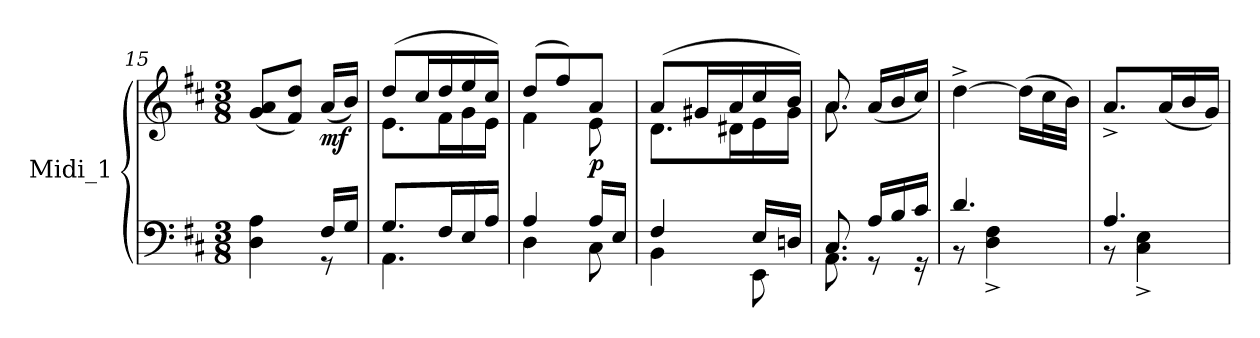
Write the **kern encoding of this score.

**kern	**kern	**dynam
*part1	*part1	*part1
*staff2	*staff1	*staff1/2
*I"Midi_1	*	*
*clefF4	*clefG2	*
*k[f#c#]	*k[f#c#]	*
*D:	*D:	*
*M3/8	*M3/8	*
=15	=15	=15
*^	*^	*
4D\ 4A\	4ryy	(<8g/ 8a/L	4ryy	.
.	.	8f#/ 8dd/J)	.	.
!	!	!	!	!LO:DY:b
16F#/LL	8r	(<16a/LL	8ryy	mf
16G/JJ	.	16b/JJ)	.	.
=16	=16	=16	=16	=16
*	*	*MM75	*	*
8.G/L	4.AA\	(>8dd/L	8.e\L	.
.	.	16cc#/L	.	.
16F#/L	.	16dd/	16f#\L	.
16E/	.	16ee/	16g\	.
16A/JJ	.	16cc#/JJ)	16e\JJ	.
=17	=17	=17	=17	=17
4A/	4D\	(>8dd/L	4f#\	.
.	.	8ff#/)	.	.
!	!	!	!	!LO:DY:b
16A/LL	8C#\	8a/J	8e\	p
16E/JJ	.	.	.	.
!!LO:LB:g=z	!!
=18	=18	=18	=18	=18
4F#/	4BB\	(>8a/L	8.d\L	.
.	.	16g#X/L	.	.
.	.	16a/	16d#X\L	.
16E/LL	8EE\	16cc#/	16e\	.
16Dni/JJ	.	16b/JJ)	16g#\JJ	.
=19	=19	=19	=19	=19
8.C#/	8.AA\	8.a/	8.a\	.
16A/LL	8r	(>16a/LL	8ryy	.
16B/	.	16b/	.	.
16c#/JJ	16r	16cc#/JJ)	16ryy	.
*	*	*v	*v	*
=20	=20	=20	=20
4.d/	8r	[4dd^\	.
.	4D\^ 4F#\^	.	.
.	.	(>16dd\LL]	.
.	.	32cc#\L	.
.	.	32b\JJJ)	.
=21	=21	=21	=21
4.A/	8r	8.a^/L	.
.	4C#\^ 4E\^	.	.
.	.	(>16a/L	.
.	.	16b/	.
.	.	16g/JJ)	.
*v	*v	*	*
=	=	=
*-	*-	*-
